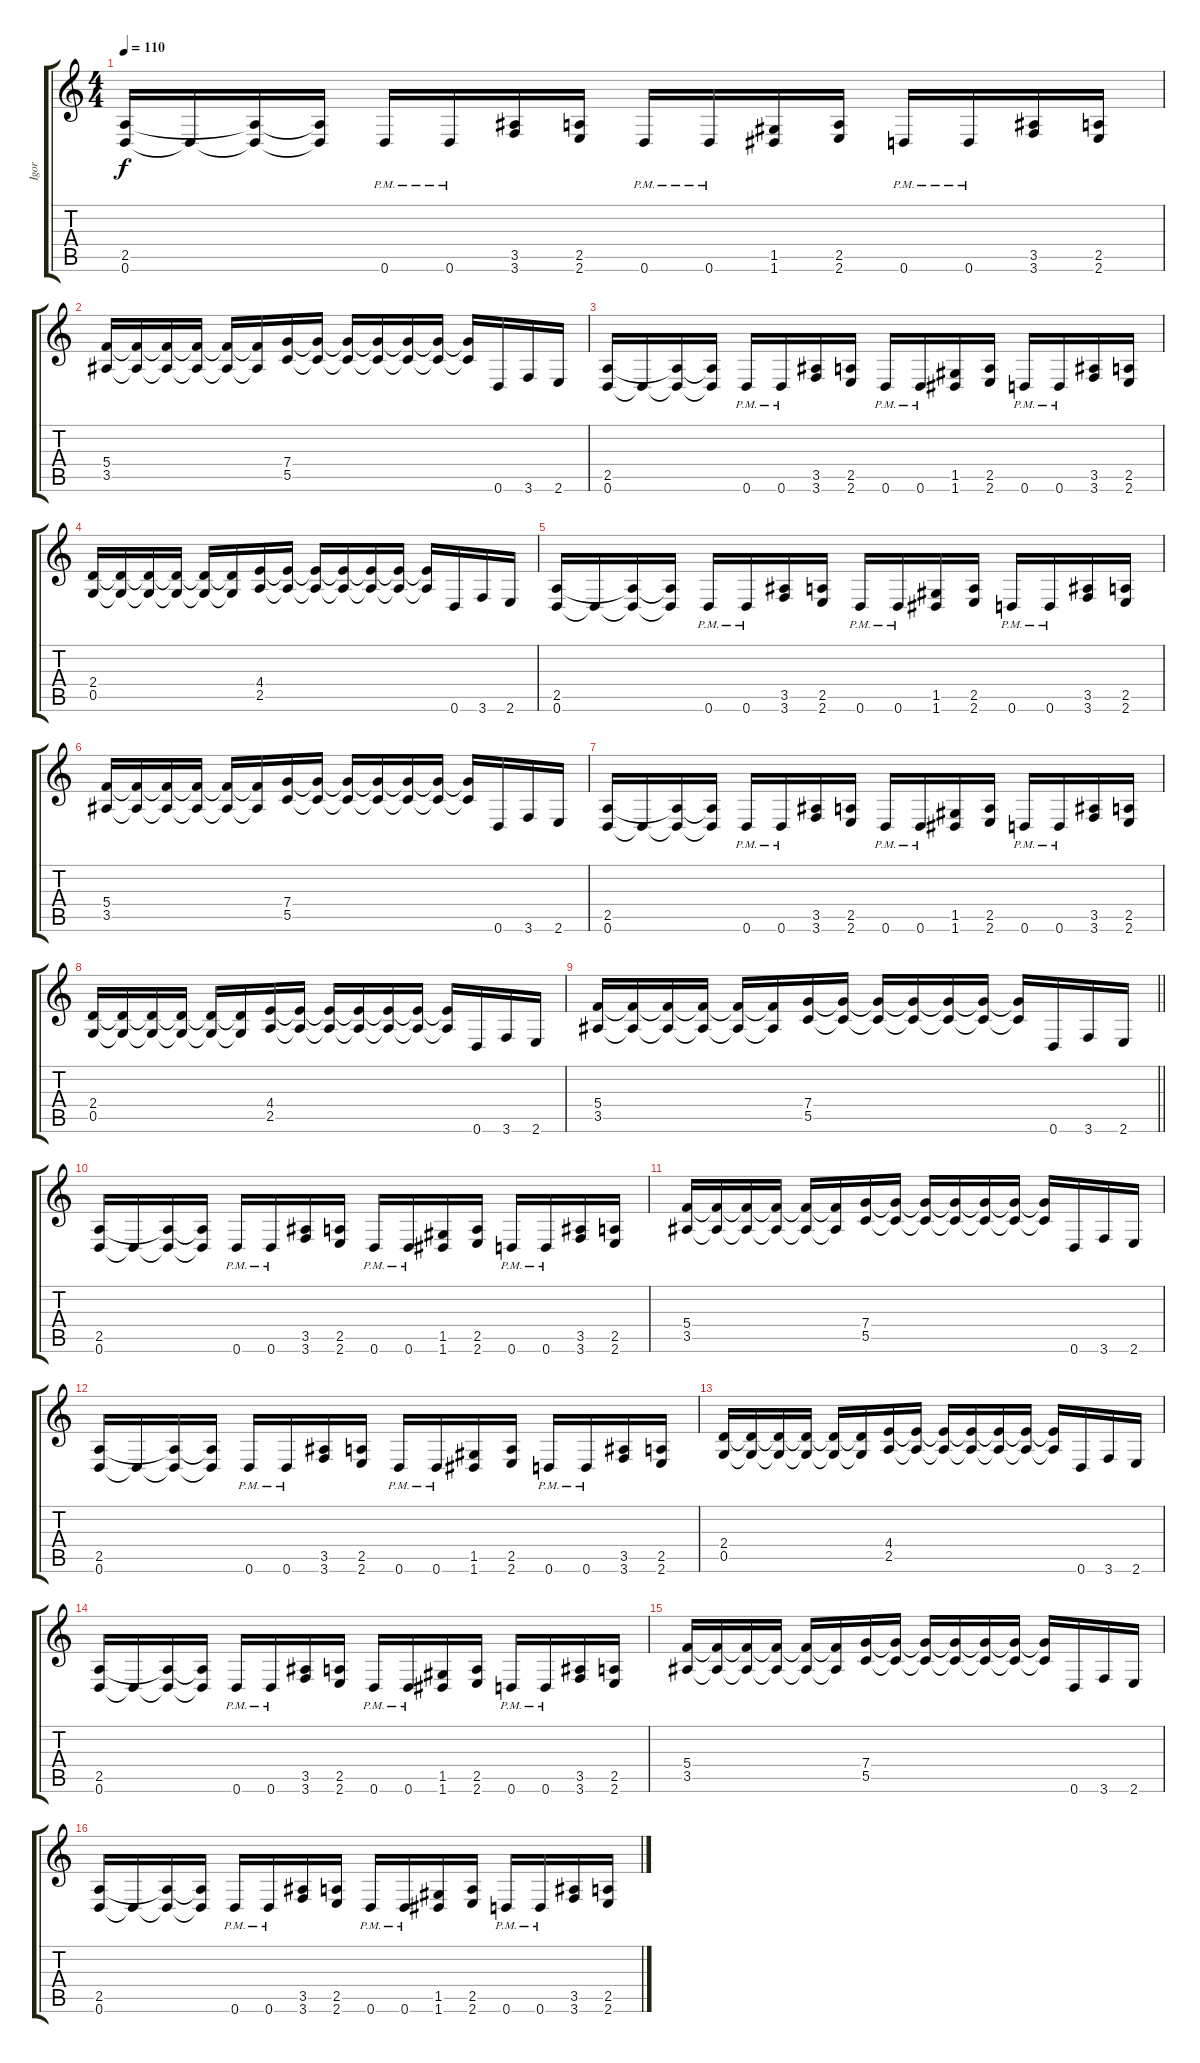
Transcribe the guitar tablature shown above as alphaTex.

\track ("Igor " "Igor ") {instrument distortionguitar}
\staff {score tabs}
\tuning (D4 A3 F3 C3 G2 D2) {hide}
\ts (4 4)
\tempo 110
\clef g2
\ks c
(2.5 0.6).16{dy f} 0.6{t}.16 (2.5{t} 0.6{t}).16 (2.5{t} 0.6{t}).16 0.6{pm}.16 0.6{pm}.16 (3.5 3.6).16 (2.5 2.6).16 0.6{pm}.16 0.6{pm}.16 (1.5 1.6).16 (2.5 2.6).16 0.6{pm}.16 0.6{pm}.16 (3.5 3.6).16 (2.5 2.6).16 |
(5.4 3.5).16 (5.4{t} 3.5{t}).16 (5.4{t} 3.5{t}).16 (5.4{t} 3.5{t}).16 (5.4{t} 3.5{t}).16 (5.4{t} 3.5{t}).16 (7.4 5.5).16 (7.4{t} 5.5{t}).16 (7.4{t} 5.5{t}).16 (7.4{t} 5.5{t}).16 (7.4{t} 5.5{t}).16 (7.4{t} 5.5{t}).16 (7.4{t} 5.5{t}).16 0.6.16 3.6.16 2.6.16 |
(2.5 0.6).16 0.6{t}.16 (2.5{t} 0.6{t}).16 (2.5{t} 0.6{t}).16 0.6{pm}.16 0.6{pm}.16 (3.5 3.6).16 (2.5 2.6).16 0.6{pm}.16 0.6{pm}.16 (1.5 1.6).16 (2.5 2.6).16 0.6{pm}.16 0.6{pm}.16 (3.5 3.6).16 (2.5 2.6).16 |
(2.4 0.5).16 (2.4{t} 0.5{t}).16 (2.4{t} 0.5{t}).16 (2.4{t} 0.5{t}).16 (2.4{t} 0.5{t}).16 (2.4{t} 0.5{t}).16 (4.4 2.5).16 (4.4{t} 2.5{t}).16 (4.4{t} 2.5{t}).16 (4.4{t} 2.5{t}).16 (4.4{t} 2.5{t}).16 (4.4{t} 2.5{t}).16 (4.4{t} 2.5{t}).16 0.6.16 3.6.16 2.6.16 |
(2.5 0.6).16 0.6{t}.16 (2.5{t} 0.6{t}).16 (2.5{t} 0.6{t}).16 0.6{pm}.16 0.6{pm}.16 (3.5 3.6).16 (2.5 2.6).16 0.6{pm}.16 0.6{pm}.16 (1.5 1.6).16 (2.5 2.6).16 0.6{pm}.16 0.6{pm}.16 (3.5 3.6).16 (2.5 2.6).16 |
(5.4 3.5).16 (5.4{t} 3.5{t}).16 (5.4{t} 3.5{t}).16 (5.4{t} 3.5{t}).16 (5.4{t} 3.5{t}).16 (5.4{t} 3.5{t}).16 (7.4 5.5).16 (7.4{t} 5.5{t}).16 (7.4{t} 5.5{t}).16 (7.4{t} 5.5{t}).16 (7.4{t} 5.5{t}).16 (7.4{t} 5.5{t}).16 (7.4{t} 5.5{t}).16 0.6.16 3.6.16 2.6.16 |
(2.5 0.6).16 0.6{t}.16 (2.5{t} 0.6{t}).16 (2.5{t} 0.6{t}).16 0.6{pm}.16 0.6{pm}.16 (3.5 3.6).16 (2.5 2.6).16 0.6{pm}.16 0.6{pm}.16 (1.5 1.6).16 (2.5 2.6).16 0.6{pm}.16 0.6{pm}.16 (3.5 3.6).16 (2.5 2.6).16 |
(2.4 0.5).16 (2.4{t} 0.5{t}).16 (2.4{t} 0.5{t}).16 (2.4{t} 0.5{t}).16 (2.4{t} 0.5{t}).16 (2.4{t} 0.5{t}).16 (4.4 2.5).16 (4.4{t} 2.5{t}).16 (4.4{t} 2.5{t}).16 (4.4{t} 2.5{t}).16 (4.4{t} 2.5{t}).16 (4.4{t} 2.5{t}).16 (4.4{t} 2.5{t}).16 0.6.16 3.6.16 2.6.16 |
\barLineRight lightlight
(5.4 3.5).16 (5.4{t} 3.5{t}).16 (5.4{t} 3.5{t}).16 (5.4{t} 3.5{t}).16 (5.4{t} 3.5{t}).16 (5.4{t} 3.5{t}).16 (7.4 5.5).16 (7.4{t} 5.5{t}).16 (7.4{t} 5.5{t}).16 (7.4{t} 5.5{t}).16 (7.4{t} 5.5{t}).16 (7.4{t} 5.5{t}).16 (7.4{t} 5.5{t}).16 0.6.16 3.6.16 2.6.16 |
(2.5 0.6).16 0.6{t}.16 (2.5{t} 0.6{t}).16 (2.5{t} 0.6{t}).16 0.6{pm}.16 0.6{pm}.16 (3.5 3.6).16 (2.5 2.6).16 0.6{pm}.16 0.6{pm}.16 (1.5 1.6).16 (2.5 2.6).16 0.6{pm}.16 0.6{pm}.16 (3.5 3.6).16 (2.5 2.6).16 |
(5.4 3.5).16 (5.4{t} 3.5{t}).16 (5.4{t} 3.5{t}).16 (5.4{t} 3.5{t}).16 (5.4{t} 3.5{t}).16 (5.4{t} 3.5{t}).16 (7.4 5.5).16 (7.4{t} 5.5{t}).16 (7.4{t} 5.5{t}).16 (7.4{t} 5.5{t}).16 (7.4{t} 5.5{t}).16 (7.4{t} 5.5{t}).16 (7.4{t} 5.5{t}).16 0.6.16 3.6.16 2.6.16 |
(2.5 0.6).16 0.6{t}.16 (2.5{t} 0.6{t}).16 (2.5{t} 0.6{t}).16 0.6{pm}.16 0.6{pm}.16 (3.5 3.6).16 (2.5 2.6).16 0.6{pm}.16 0.6{pm}.16 (1.5 1.6).16 (2.5 2.6).16 0.6{pm}.16 0.6{pm}.16 (3.5 3.6).16 (2.5 2.6).16 |
(2.4 0.5).16 (2.4{t} 0.5{t}).16 (2.4{t} 0.5{t}).16 (2.4{t} 0.5{t}).16 (2.4{t} 0.5{t}).16 (2.4{t} 0.5{t}).16 (4.4 2.5).16 (4.4{t} 2.5{t}).16 (4.4{t} 2.5{t}).16 (4.4{t} 2.5{t}).16 (4.4{t} 2.5{t}).16 (4.4{t} 2.5{t}).16 (4.4{t} 2.5{t}).16 0.6.16 3.6.16 2.6.16 |
(2.5 0.6).16 0.6{t}.16 (2.5{t} 0.6{t}).16 (2.5{t} 0.6{t}).16 0.6{pm}.16 0.6{pm}.16 (3.5 3.6).16 (2.5 2.6).16 0.6{pm}.16 0.6{pm}.16 (1.5 1.6).16 (2.5 2.6).16 0.6{pm}.16 0.6{pm}.16 (3.5 3.6).16 (2.5 2.6).16 |
(5.4 3.5).16 (5.4{t} 3.5{t}).16 (5.4{t} 3.5{t}).16 (5.4{t} 3.5{t}).16 (5.4{t} 3.5{t}).16 (5.4{t} 3.5{t}).16 (7.4 5.5).16 (7.4{t} 5.5{t}).16 (7.4{t} 5.5{t}).16 (7.4{t} 5.5{t}).16 (7.4{t} 5.5{t}).16 (7.4{t} 5.5{t}).16 (7.4{t} 5.5{t}).16 0.6.16 3.6.16 2.6.16 |
(2.5 0.6).16 0.6{t}.16 (2.5{t} 0.6{t}).16 (2.5{t} 0.6{t}).16 0.6{pm}.16 0.6{pm}.16 (3.5 3.6).16 (2.5 2.6).16 0.6{pm}.16 0.6{pm}.16 (1.5 1.6).16 (2.5 2.6).16 0.6{pm}.16 0.6{pm}.16 (3.5 3.6).16 (2.5 2.6).16
